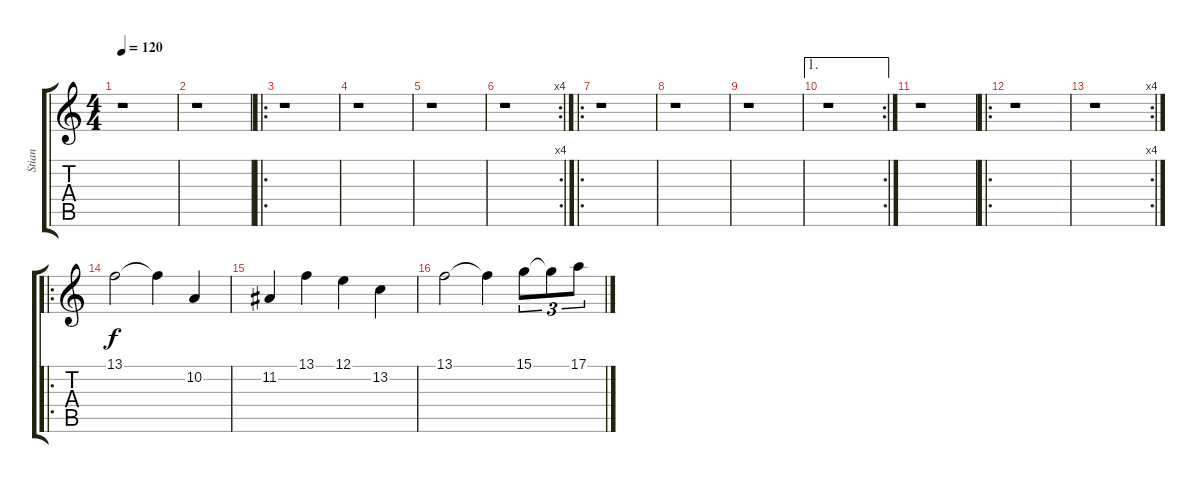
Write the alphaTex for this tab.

\track ("Stian" "Stian") {instrument recorder}
\staff {score tabs}
\tuning (E4 B3 G3 D3 A2 E2) {hide}
\ts (4 4)
\tempo 120
\clef g2
\ks c
r.1{dy f instrument recorder} |
r.1 |
\ro
r.1 |
r.1 |
r.1 |
\rc 4
r.1 |
\ro
r.1 |
r.1 |
r.1 |
\ae 1
\rc 2
r.1 |
r.1 |
\ro
r.1 |
\rc 4
r.1 |
\ro
13.1.2 13.1{t}.4 10.2.4 |
11.2.4 13.1.4 12.1.4 13.2.4 |
13.1.2 13.1{t}.4 15.1.8{tu (3 2)} 15.1{t}.8{tu (3 2)} 17.1.8{tu (3 2)}
